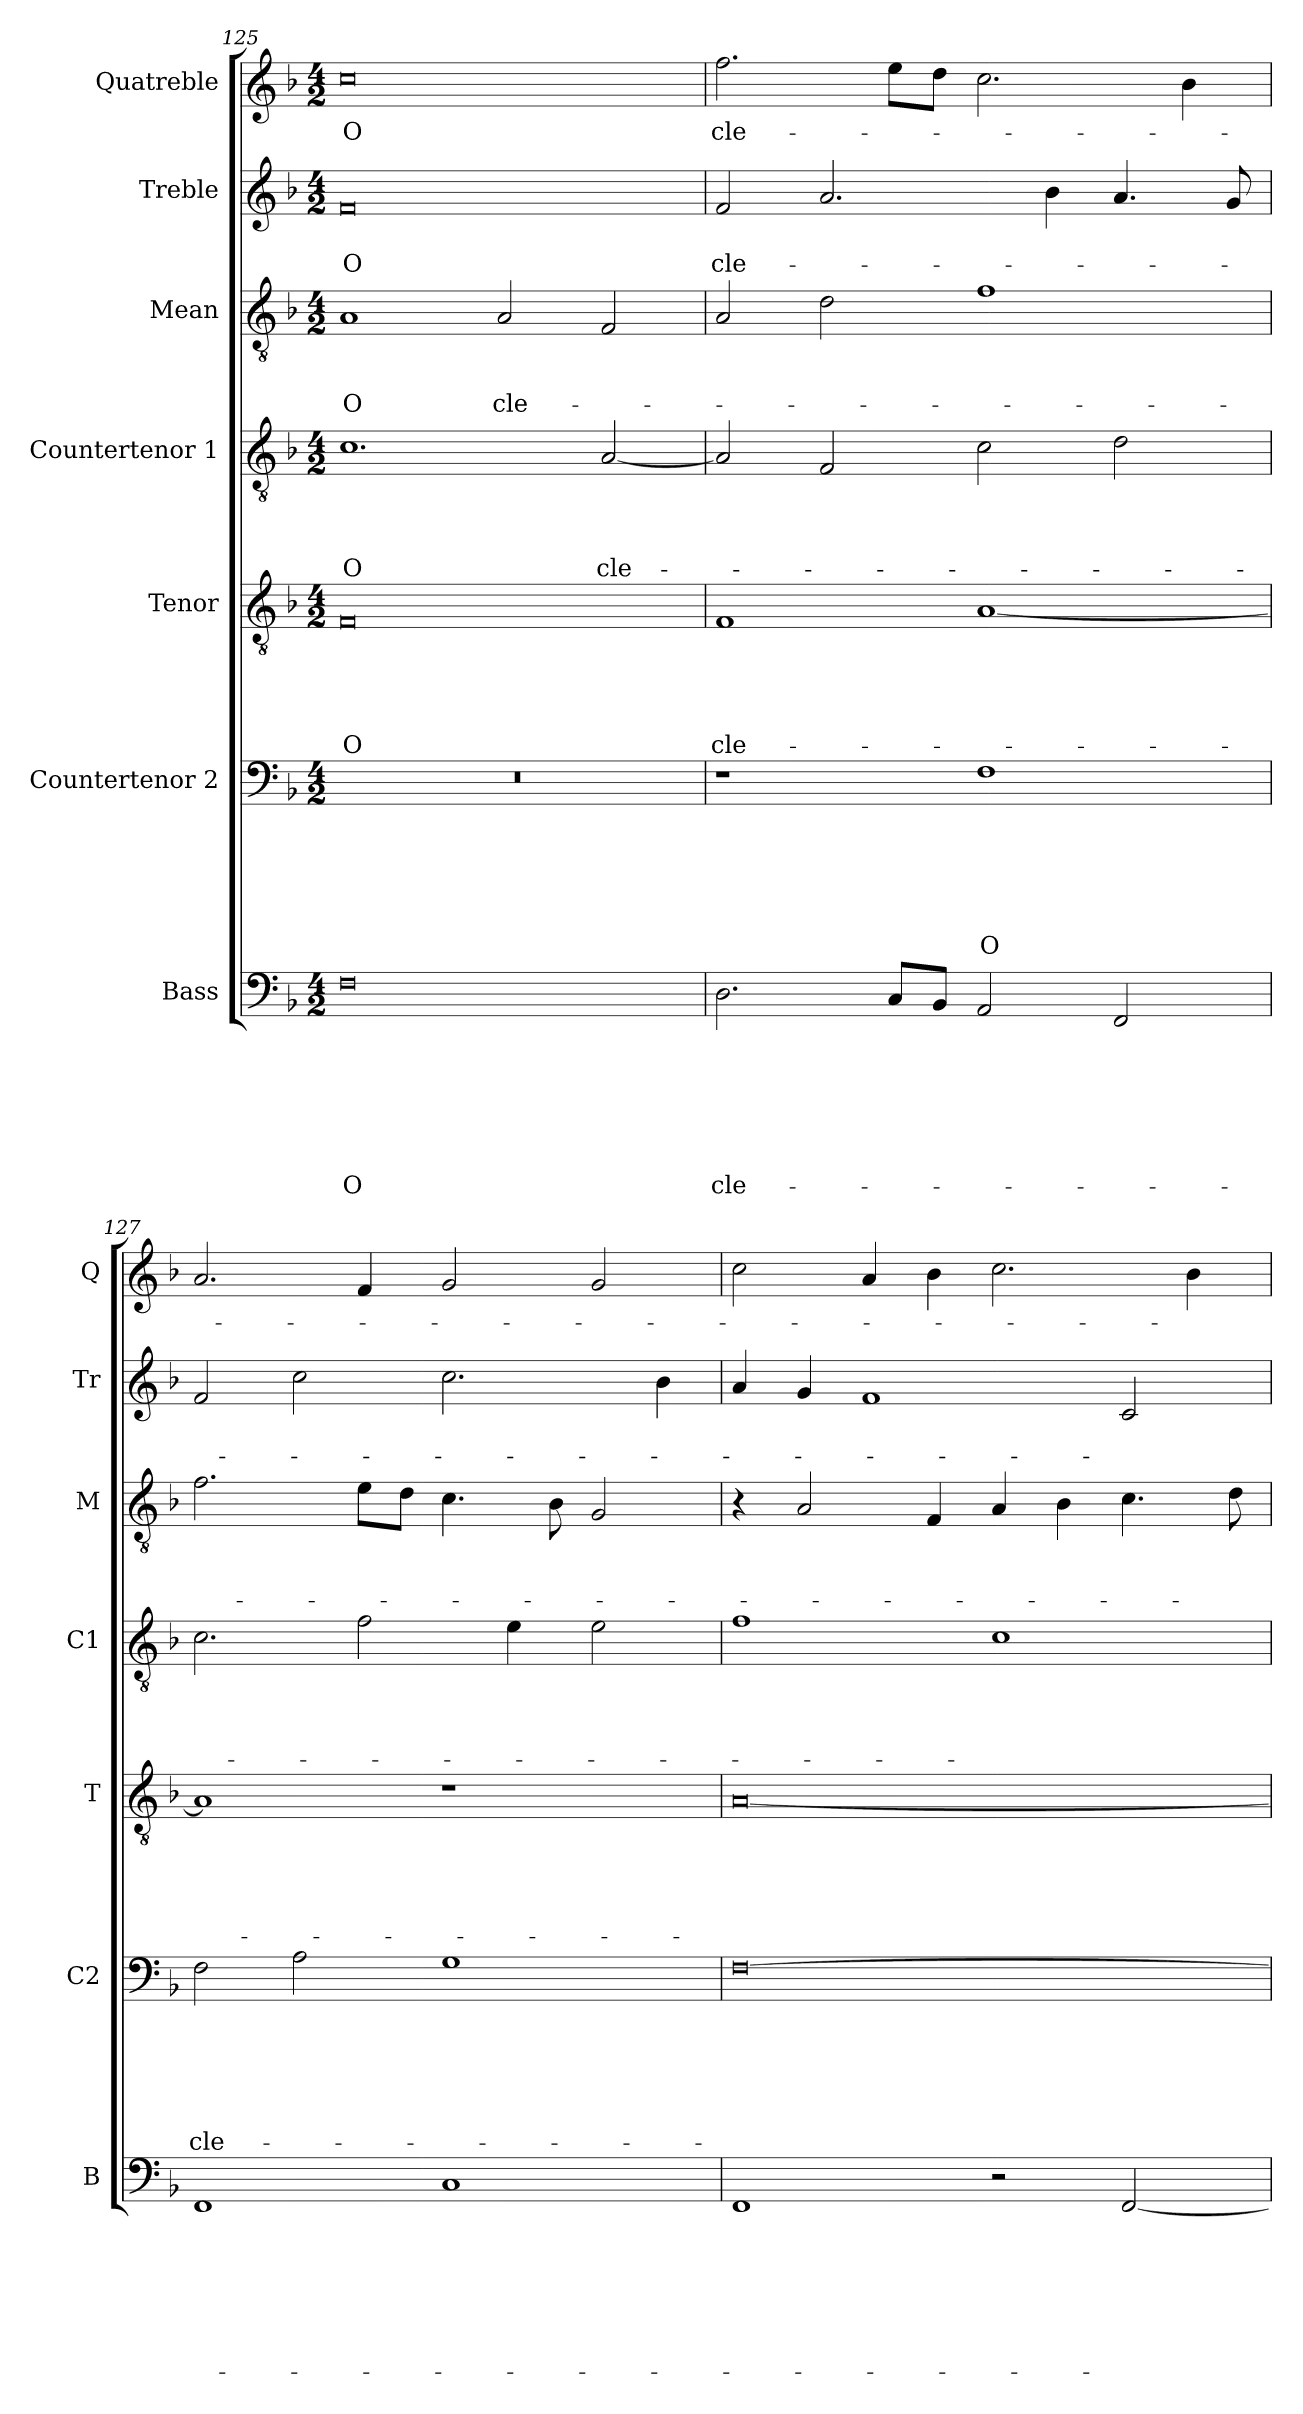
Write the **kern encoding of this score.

**kern	**text	**text	**text	**text	**text	**text	**text	**kern	**text	**text	**text	**text	**text	**text	**kern	**text	**text	**text	**text	**text	**kern	**text	**text	**text	**text	**kern	**text	**text	**text	**kern	**text	**text	**kern	**text
*part7	*part7	*part7	*part7	*part7	*part7	*part7	*part7	*part6	*part6	*part6	*part6	*part6	*part6	*part6	*part5	*part5	*part5	*part5	*part5	*part5	*part4	*part4	*part4	*part4	*part4	*part3	*part3	*part3	*part3	*part2	*part2	*part2	*part1	*part1
*staff7	*staff7	*staff7	*staff7	*staff7	*staff7	*staff7	*staff7	*staff6	*staff6	*staff6	*staff6	*staff6	*staff6	*staff6	*staff5	*staff5	*staff5	*staff5	*staff5	*staff5	*staff4	*staff4	*staff4	*staff4	*staff4	*staff3	*staff3	*staff3	*staff3	*staff2	*staff2	*staff2	*staff1	*staff1
*I"Bass	*	*	*	*	*	*	*	*I"Countertenor 2	*	*	*	*	*	*	*I"Tenor	*	*	*	*	*	*I"Countertenor 1	*	*	*	*	*I"Mean	*	*	*	*I"Treble	*	*	*I"Quatreble	*
*I'B	*	*	*	*	*	*	*	*I'C2	*	*	*	*	*	*	*I'T	*	*	*	*	*	*I'C1	*	*	*	*	*I'M	*	*	*	*I'Tr	*	*	*I'Q	*
!!LO:LB:g=z
*clefF4	*	*	*	*	*	*	*	*clefF4	*	*	*	*	*	*	*clefGv2	*	*	*	*	*	*clefGv2	*	*	*	*	*clefGv2	*	*	*	*clefG2	*	*	*clefG2	*
*k[b-]	*	*	*	*	*	*	*	*k[b-]	*	*	*	*	*	*	*k[b-]	*	*	*	*	*	*k[b-]	*	*	*	*	*k[b-]	*	*	*	*k[b-]	*	*	*k[b-]	*
*d:	*	*	*	*	*	*	*	*d:	*	*	*	*	*	*	*d:	*	*	*	*	*	*d:	*	*	*	*	*d:	*	*	*	*d:	*	*	*d:	*
*M4/2	*	*	*	*	*	*	*	*M4/2	*	*	*	*	*	*	*M4/2	*	*	*	*	*	*M4/2	*	*	*	*	*M4/2	*	*	*	*M4/2	*	*	*M4/2	*
=125	=125	=125	=125	=125	=125	=125	=125	=125	=125	=125	=125	=125	=125	=125	=125	=125	=125	=125	=125	=125	=125	=125	=125	=125	=125	=125	=125	=125	=125	=125	=125	=125	=125	=125
0F	.	.	.	.	.	.	O	0r	.	.	.	.	.	.	0F	.	.	.	.	O	1.c	.	.	.	O	1A	.	.	O	0f	.	O	0cc	O
.	.	.	.	.	.	.	.	.	.	.	.	.	.	.	.	.	.	.	.	.	.	.	.	.	.	2A/	.	.	cle-	.	.	.	.	.
.	.	.	.	.	.	.	.	.	.	.	.	.	.	.	.	.	.	.	.	.	[2A/	.	.	.	cle-	2F/	.	.	.	.	.	.	.	.
=126	=126	=126	=126	=126	=126	=126	=126	=126	=126	=126	=126	=126	=126	=126	=126	=126	=126	=126	=126	=126	=126	=126	=126	=126	=126	=126	=126	=126	=126	=126	=126	=126	=126	=126
2.D\	.	.	.	.	.	.	cle-	1r	.	.	.	.	.	.	1F	.	.	.	.	cle-	2A/]	.	.	.	.	2A/	.	.	.	2f/	.	cle-	2.ff\	cle-
.	.	.	.	.	.	.	.	.	.	.	.	.	.	.	.	.	.	.	.	.	2F/	.	.	.	.	2d\	.	.	.	2.a/	.	.	.	.
8C/L	.	.	.	.	.	.	.	.	.	.	.	.	.	.	.	.	.	.	.	.	.	.	.	.	.	.	.	.	.	.	.	.	8ee\L	.
8BB-/J	.	.	.	.	.	.	.	.	.	.	.	.	.	.	.	.	.	.	.	.	.	.	.	.	.	.	.	.	.	.	.	.	8dd\J	.
2AA/	.	.	.	.	.	.	.	1F	.	.	.	.	.	O	[1A	.	.	.	.	.	2c\	.	.	.	.	1f	.	.	.	.	.	.	2.cc\	.
.	.	.	.	.	.	.	.	.	.	.	.	.	.	.	.	.	.	.	.	.	.	.	.	.	.	.	.	.	.	4b-\	.	.	.	.
2FF/	.	.	.	.	.	.	.	.	.	.	.	.	.	.	.	.	.	.	.	.	2d\	.	.	.	.	.	.	.	.	4.a/	.	.	.	.
.	.	.	.	.	.	.	.	.	.	.	.	.	.	.	.	.	.	.	.	.	.	.	.	.	.	.	.	.	.	.	.	.	4b-\	.
.	.	.	.	.	.	.	.	.	.	.	.	.	.	.	.	.	.	.	.	.	.	.	.	.	.	.	.	.	.	8g/	.	.	.	.
=127	=127	=127	=127	=127	=127	=127	=127	=127	=127	=127	=127	=127	=127	=127	=127	=127	=127	=127	=127	=127	=127	=127	=127	=127	=127	=127	=127	=127	=127	=127	=127	=127	=127	=127
1FF	.	.	.	.	.	.	.	2F\	.	.	.	.	.	cle-	1A]	.	.	.	.	.	2.c\	.	.	.	.	2.f\	.	.	.	2f/	.	.	2.a/	.
.	.	.	.	.	.	.	.	2A\	.	.	.	.	.	.	.	.	.	.	.	.	.	.	.	.	.	.	.	.	.	2cc\	.	.	.	.
.	.	.	.	.	.	.	.	.	.	.	.	.	.	.	.	.	.	.	.	.	2f\	.	.	.	.	8e\L	.	.	.	.	.	.	4f/	.
.	.	.	.	.	.	.	.	.	.	.	.	.	.	.	.	.	.	.	.	.	.	.	.	.	.	8d\J	.	.	.	.	.	.	.	.
1C	.	.	.	.	.	.	.	1G	.	.	.	.	.	.	1r	.	.	.	.	.	.	.	.	.	.	4.c\	.	.	.	2.cc\	.	.	2g/	.
.	.	.	.	.	.	.	.	.	.	.	.	.	.	.	.	.	.	.	.	.	4e\	.	.	.	.	.	.	.	.	.	.	.	.	.
.	.	.	.	.	.	.	.	.	.	.	.	.	.	.	.	.	.	.	.	.	.	.	.	.	.	8B-\	.	.	.	.	.	.	.	.
.	.	.	.	.	.	.	.	.	.	.	.	.	.	.	.	.	.	.	.	.	2e\	.	.	.	.	2G/	.	.	.	.	.	.	2g/	.
.	.	.	.	.	.	.	.	.	.	.	.	.	.	.	.	.	.	.	.	.	.	.	.	.	.	.	.	.	.	4b-\	.	.	.	.
=128	=128	=128	=128	=128	=128	=128	=128	=128	=128	=128	=128	=128	=128	=128	=128	=128	=128	=128	=128	=128	=128	=128	=128	=128	=128	=128	=128	=128	=128	=128	=128	=128	=128	=128
1FF	.	.	.	.	.	.	.	[0F	.	.	.	.	.	.	[0A	.	.	.	.	.	1f	.	.	.	.	4r	.	.	.	4a/	.	.	2cc\	.
.	.	.	.	.	.	.	.	.	.	.	.	.	.	.	.	.	.	.	.	.	.	.	.	.	.	2A/	.	.	.	4g/	.	.	.	.
.	.	.	.	.	.	.	.	.	.	.	.	.	.	.	.	.	.	.	.	.	.	.	.	.	.	.	.	.	.	1f	.	.	4a/	.
.	.	.	.	.	.	.	.	.	.	.	.	.	.	.	.	.	.	.	.	.	.	.	.	.	.	4F/	.	.	.	.	.	.	4b-\	.
2r	.	.	.	.	.	.	.	.	.	.	.	.	.	.	.	.	.	.	.	.	1c	.	.	.	.	4A/	.	.	.	.	.	.	2.cc\	.
.	.	.	.	.	.	.	.	.	.	.	.	.	.	.	.	.	.	.	.	.	.	.	.	.	.	4B-\	.	.	.	.	.	.	.	.
[2FF/	.	.	.	.	.	.	.	.	.	.	.	.	.	.	.	.	.	.	.	.	.	.	.	.	.	4.c\	.	.	.	2c/	.	.	.	.
.	.	.	.	.	.	.	.	.	.	.	.	.	.	.	.	.	.	.	.	.	.	.	.	.	.	.	.	.	.	.	.	.	4b-\	.
.	.	.	.	.	.	.	.	.	.	.	.	.	.	.	.	.	.	.	.	.	.	.	.	.	.	8d\	.	.	.	.	.	.	.	.
=	=	=	=	=	=	=	=	=	=	=	=	=	=	=	=	=	=	=	=	=	=	=	=	=	=	=	=	=	=	=	=	=	=	=
*-	*-	*-	*-	*-	*-	*-	*-	*-	*-	*-	*-	*-	*-	*-	*-	*-	*-	*-	*-	*-	*-	*-	*-	*-	*-	*-	*-	*-	*-	*-	*-	*-	*-	*-
